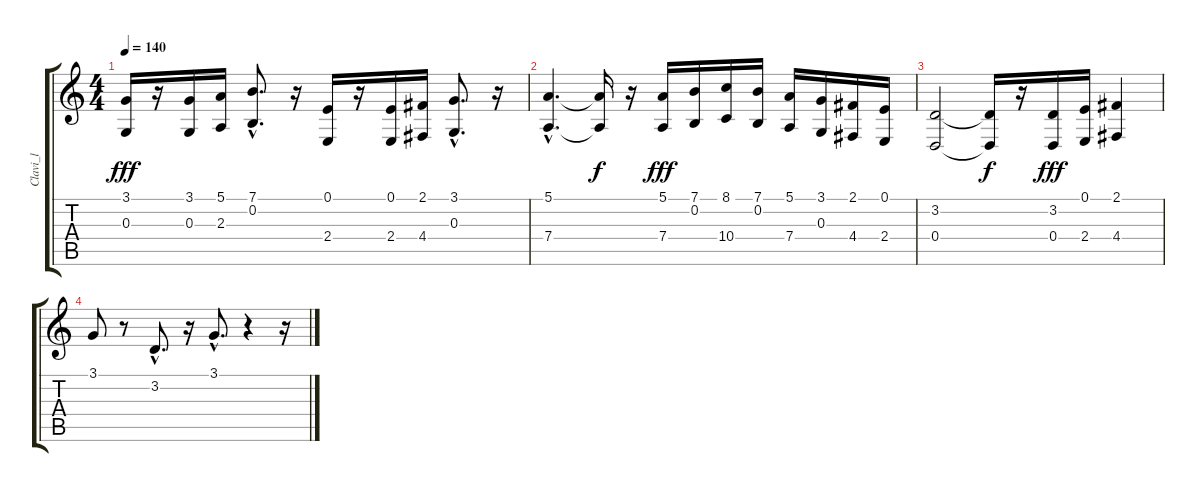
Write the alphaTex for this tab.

\track ("Clavi_l" "Clavi_l") {instrument clavinet}
\staff {score tabs}
\tuning (E4 B3 G3 D3 A2 E2) {hide}
\ts (4 4)
\tempo 140
\clef g2
\ks c
(3.1 0.3).16{dy fff} r.16 (3.1 0.3).16 (5.1 2.3).16 (7.1{hac} 0.2{hac}).8{d} r.16 (0.1 2.4).16 r.16 (0.1 2.4).16 (2.1 4.4).16 (3.1{hac} 0.3{hac}).8{d} r.16 |
(5.1{hac} 7.4{hac}).4{d} (5.1{t} 7.4{t}).16{dy f} r.16 (5.1 7.4).16{dy fff} (7.1 0.2).16 (8.1 10.4).16 (7.1 0.2).16 (5.1 7.4).16 (3.1 0.3).16 (2.1 4.4).16 (0.1 2.4).16 |
(3.2 0.4).2 (3.2{t} 0.4{t}).16{dy f} r.16 (3.2 0.4).16{dy fff} (0.1 2.4).16 (2.1 4.4).4 |
3.1.8 r.8 3.2{hac}.8{d} r.16 3.1{hac}.8{d} r.4 r.16
